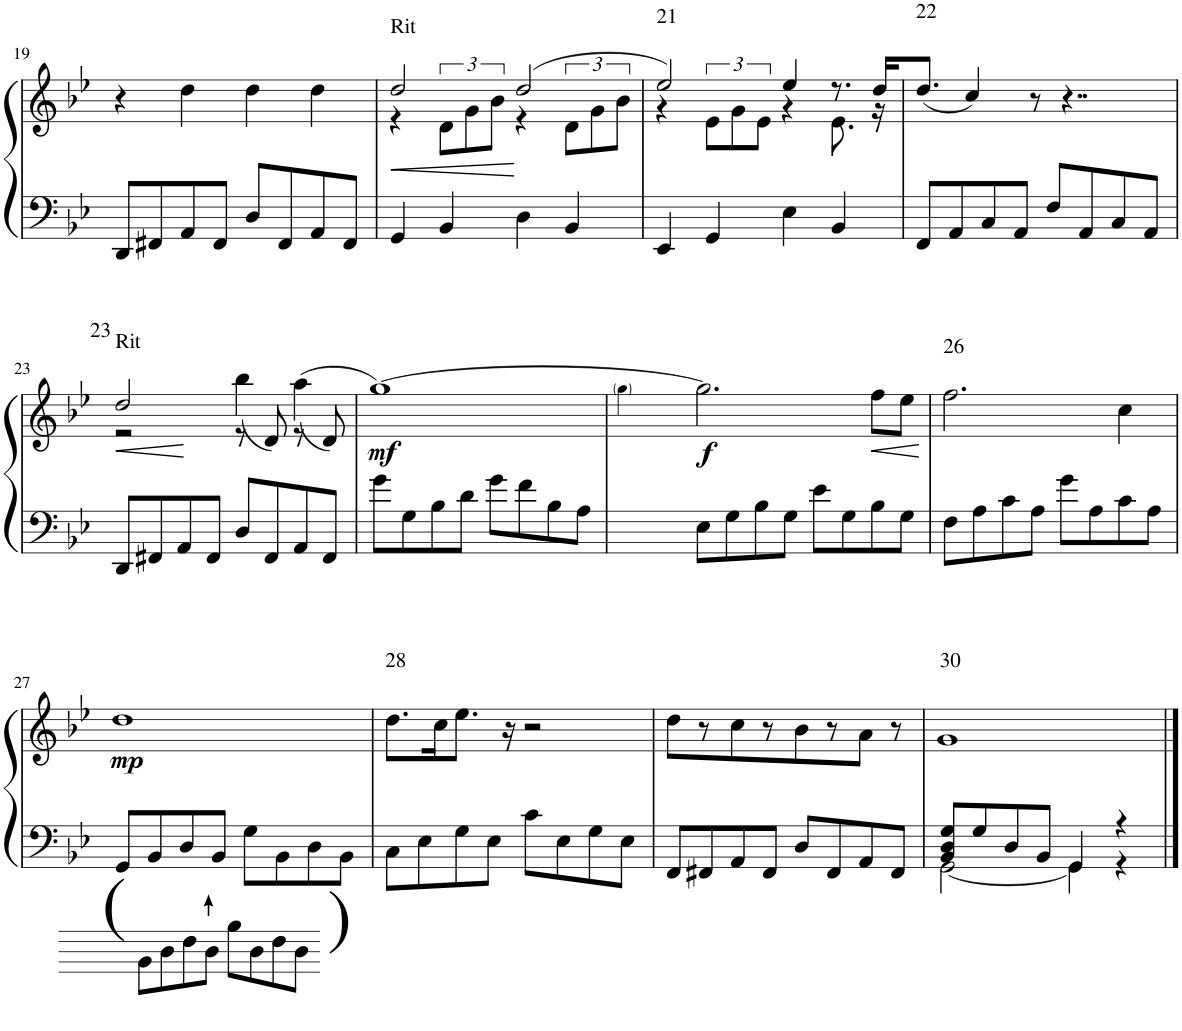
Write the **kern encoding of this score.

**kern	**kern	**dynam
*part1	*part1	*part1
*staff2	*staff1	*staff1/2
*I"Piano	*	*
*I'Pia.	*	*
!!LO:PB:g=z
*clefF4	*clefG2	*
*k[b-e-]	*k[b-e-]	*
*M4/4	*M4/4	*
=19	=19	=19
8DD/L	4r	.
8FF#X/	.	.
8AA/	4dd\	.
8FF#/J	.	.
8D/L	4dd\	.
8FF#/	.	.
8AA/	4dd\	.
8FF#/J	.	.
=20	=20	=20
!	!LO:TX:a:t=Rit	!
!	!	!LO:HP:b
*	*^	*
4GG/	2dd/	4r	<
4BB-/	.	12d\L	.
.	.	12g\	.
.	.	12b-\J	.
4D\	(2dd/	4r	.
4BB-/	.	12d\L	[
.	.	12g\	.
.	.	12b-\J	.
=21	=21	=21	=21
!	!LO:TX:a:t=21	!	!
4EE-/	2ee-/)	4r	.
4GG/	.	12e-\L	.
.	.	12g\	.
.	.	12e-\J	.
4E-\	4ee-/	4r	.
4BB-/	8.r	8.e-\	.
.	16dd/KL	16r	.
=22	=22	=22	=22
!	!LO:TX:a:t=22	!	!
*	*v	*v	*
8FF/L	(8.dd/J	.
8AA/	.	.
.	4cc/)	.
8C/	.	.
8AA/J	.	.
.	8r	.
8F/L	.	.
.	4..r	.
8AA/	.	.
8C/	.	.
8AA/J	.	.
!!LO:LB:g=z
=23	=23	=23
!	!LO:TX:a:t=23	!
!	!LO:TX:a:t=Rit	!
!	!	!LO:HP:b
*	*^	*
8DD/L	2dd/	2r	<
8FF#X/	.	.	.
8AA/	.	.	.
8FF#/J	.	.	.
8D/L	(4bb-\	8r	[
8FF#/	.	8d/)	.
8AA/	((4aa\	8r	.
8FF#/J	.	8d/)	.
=24	=24	=24	=24
!	!	!	!LO:DY:b
*	*v	*v	*
8g\L	[1gg)	mf
8G\	.	.
8B-\	.	.
8d\J	.	.
8g\L	.	.
8f\	.	.
8B-\	.	.
8A\J	.	.
=25	=25	=25
.	4qgg\	.
!	!	!LO:DY:b
8E-\L	2.gg\]	f
8G\	.	.
8B-\	.	.
8G\J	.	.
8e-\L	.	.
8G\	.	.
!	!	!LO:HP:b
8B-\	8ff\L	<
8G\J	8ee-\J	.
.	.	[
=26	=26	=26
!	!LO:TX:a:t=26	!
8F\L	2.ff\	.
8A\	.	.
8c\	.	.
8A\J	.	.
8g\L	.	.
8A\	.	.
8c\	4cc\	.
8A\J	.	.
!!LO:LB:g=z
=27	=27	=27
!LO:TX:b:t=(	!	!
!	!	!LO:DY:b
8GG/L	1dd	mp
8BB-/	.	.
8D/	.	.
8BB-/J	.	.
8G\L	.	.
8BB-\	.	.
8D\	.	.
!LO:TX:b:t=)	!	!
8BB-\J	.	.
=28	=28	=28
!	!LO:TX:a:t=28	!
8C\L	8.dd\L	.
8E-\	.	.
.	16cc\K	.
8G\	8.ee-\J	.
8E-\J	.	.
.	16r	.
8c\L	2r	.
8E-\	.	.
8G\	.	.
8E-\J	.	.
=29	=29	=29
8FF/L	8dd\L	.
8FF#X/	8r	.
8AA/	8cc\	.
8FF#/J	8r	.
8D/L	8b-\	.
8FF#/	8r	.
8AA/	8a\J	.
8FF#/J	8r	.
=30	=30	=30
*^	*	*
!	!	!LO:TX:a:t=30	!
8BB-/ 8D/ 8G/L	[2GG\	1g	.
8G/	.	.	.
8D/	.	.	.
8BB-/J	.	.	.
4GG/	4GG\]	.	.
4r	4r	.	.
*v	*v	*	*
==	==	==
*-	*-	*-
